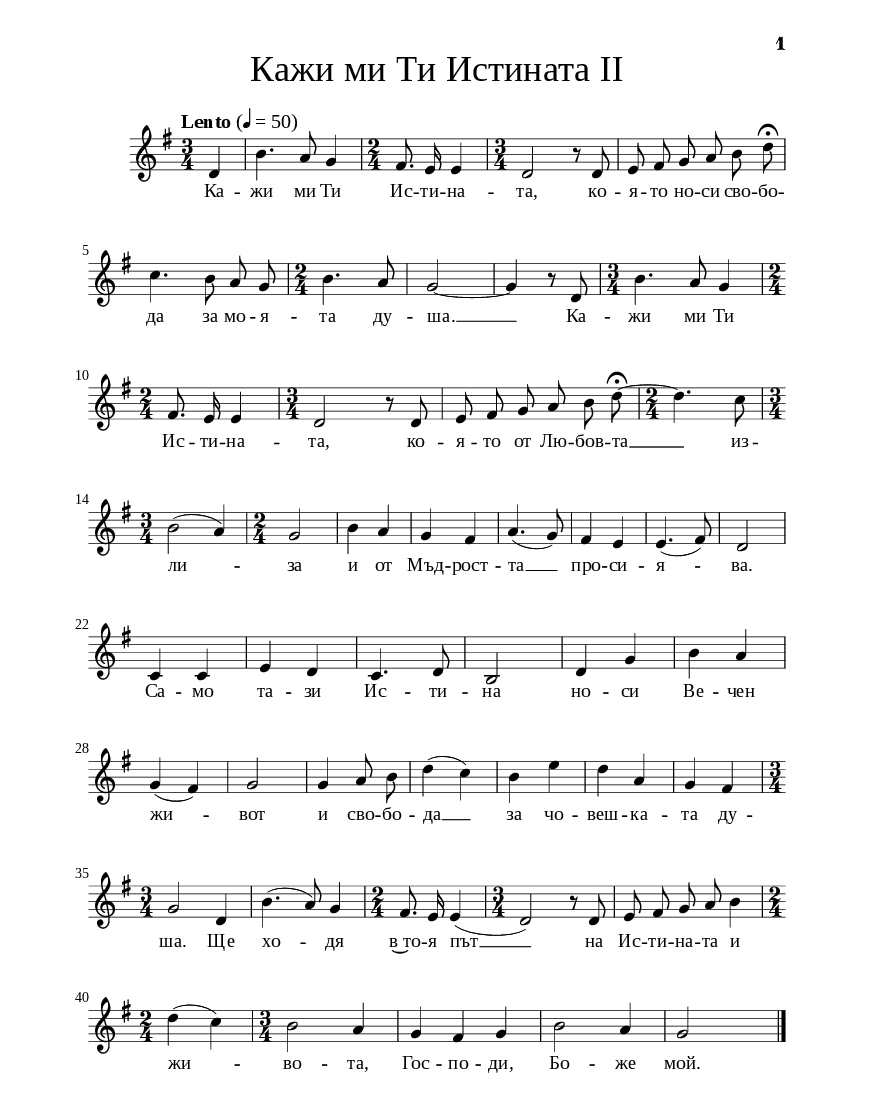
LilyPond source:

\version "2.24.4"

% include paper part and global functions
\include "include/globals.ily"

\bookpart {
  \label #'ref168
  \tocItem \markup "Кажи ми Ти Истината II"
  \include "include/bookpart-paper.ily"
  \score {
    \include "include/score-layout.ily"

    \new Voice \absolute {
      \clef treble
      \key g \major
      \time 3/4
      \tempoFunc "Lento" 4 "50"
      \autoBeamOff

      \partial 4
      d'4 | % 2
      b'4.  a'8  g'4 | % 3
      \time 2/4  | % 3
      fis'8.  e'16  e'4 | % 4
      \time 3/4  | % 4
      d'2 r8  d'8 | % 5
      e'8  fis'8  g'8  a'8
      b'8  d''8 ^\fermata \break | % 6
      c''4.  b'8  a'8  g'8 | % 7
      \time 2/4  | % 7
      b'4.  a'8 | % 8
      g'2 ~ | % 9
      g'4 r8  d'8 |
      \time 3/4  |
      b'4.  a'8  g'4 \break | % 11
      \time 2/4  | % 11
      fis'8.  e'16  e'4  | % 12
      \time 3/4  | % 12
      d'2 r8  d'8 | % 13
      e'8  fis'8  g'8  a'8
      b'8  d''8 ~ ^\fermata  \time 2/4 | % 14
      d''4.  c''8 \break | \time 3/4 b'2  (a'4)  | % 16

      \time 2/4 g'2   % 17
      b'4  a'4 | % 18
      g'4  fis'4 | % 19
      a'4. (  g'8 ) |
      fis'4  e'4 | % 21
      e'4. (  fis'8 ) | % 22
      d'2 \break | % 23
      c'4  c'4 | % 24
      e'4  d'4 | % 25
      c'4.  d'8 | % 26
      b2 | % 27
      d'4  g'4 | % 28
      b'4  a'4 \break | % 29
      g'4 (  fis'4 ) |
      g'2 | % 31
      g'4  a'8  b'8 | % 32
      d''4 (  c''4 ) | % 33
      b'4  e''4 | % 34
      d''4  a'4 | % 35
      g'4  fis'4 \break | % 36
      \time 3/4  | % 36
      g'2  d'4 | % 37
      b'4. (  a'8 )  g'4 | % 38
      \time 2/4  | % 38
      fis'8.  e'16  e'4 ( | % 39
      \time 3/4  | % 39
      d'2 ) r8  d'8 |
      e'8  fis'8  g'8  a'8
      b'4 \break | % 41
      \time 2/4  | % 41
      d''4 (  c''4 ) | % 42
      \time 3/4  | % 42
      b'2  a'4 | % 43
      g'4  fis'4  g'4 | % 44
      b'2  a'4 | % 45
      g'2 s4 \bar "|."
    }

    \addlyrics {
      Ка -- жи ми Ти Ис -- ти -- на -- та,
      ко -- я -- то но -- си сво -- бо --
      да за мо -- я -- та ду -- ша. __
      Ка -- жи ми Ти Ис -- ти -- на -- та,
      ко -- я -- то от Лю -- бов -- та __
      из -- ли --  за и от Мъд --
      рост -- та __  про -- си -- я --
      ва. Са -- мо та -- зи Ис -- ти -- на
      но -- си Ве -- чен жи -- вот и
      сво -- бо -- да __  за чо -- веш --
      ка -- та ду -- ша. Ще хо -- дя
      в~то -- я път __ на Ис -- ти --
      на -- та и жи -- во -- та, Гос --
      по -- ди, Бо -- же мой. Ка -- жи ми
      Ти Ис -- ти -- на -- та, ко -- я --
      то но -- си сво -- бо -- да за мо
      -- я -- та ду -- ша.}

      \header {
        title = \titleFunc #'ref_desc_11 "Кажи ми Ти Истината II" "Kaži mi Ti Istinata II"
      }

      \midi{}

    } % score


  }
